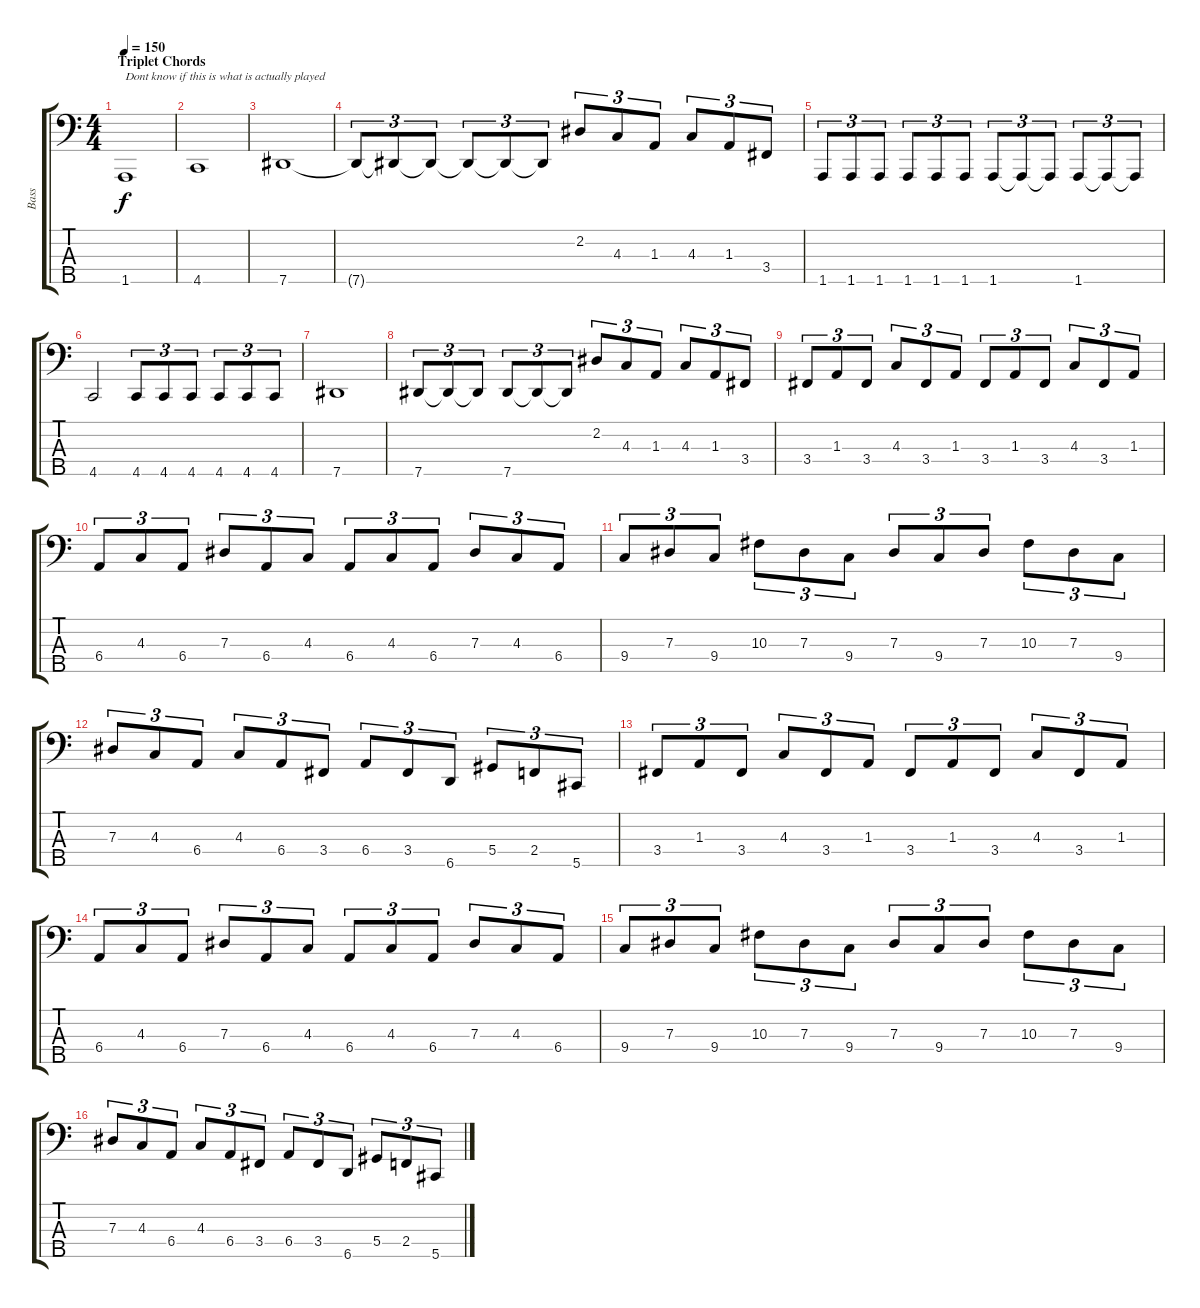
\track ("Bass" "Bass") {instrument electricbasspick}
\staff {score tabs}
\tuning (Gb2 Db2 Ab1 Eb1 Ab0) {hide}
\ts (4 4)
\section ("" "Triplet Chords")
\tempo 150
\clef f4
\ks c
1.5.1{txt "Dont know if this is what is actually played" dy f} |
4.5.1 |
7.5.1 |
7.5{t}.8{tu (3 2)} 7.5{t}.8{tu (3 2)} 7.5{t}.8{tu (3 2)} 7.5{t}.8{tu (3 2)} 7.5{t}.8{tu (3 2)} 7.5{t}.8{tu (3 2)} 2.2.8{tu (3 2)} 4.3.8{tu (3 2)} 1.3.8{tu (3 2)} 4.3.8{tu (3 2)} 1.3.8{tu (3 2)} 3.4.8{tu (3 2)} |
1.5.8{tu (3 2)} 1.5.8{tu (3 2)} 1.5.8{tu (3 2)} 1.5.8{tu (3 2)} 1.5.8{tu (3 2)} 1.5.8{tu (3 2)} 1.5.8{tu (3 2)} 1.5{t}.8{tu (3 2)} 1.5{t}.8{tu (3 2)} 1.5.8{tu (3 2)} 1.5{t}.8{tu (3 2)} 1.5{t}.8{tu (3 2)} |
4.5.2 4.5.8{tu (3 2)} 4.5.8{tu (3 2)} 4.5.8{tu (3 2)} 4.5.8{tu (3 2)} 4.5.8{tu (3 2)} 4.5.8{tu (3 2)} |
7.5.1 |
7.5.8{tu (3 2)} 7.5{t}.8{tu (3 2)} 7.5{t}.8{tu (3 2)} 7.5.8{tu (3 2)} 7.5{t}.8{tu (3 2)} 7.5{t}.8{tu (3 2)} 2.2.8{tu (3 2)} 4.3.8{tu (3 2)} 1.3.8{tu (3 2)} 4.3.8{tu (3 2)} 1.3.8{tu (3 2)} 3.4.8{tu (3 2)} |
3.4.8{tu (3 2)} 1.3.8{tu (3 2)} 3.4.8{tu (3 2)} 4.3.8{tu (3 2)} 3.4.8{tu (3 2)} 1.3.8{tu (3 2)} 3.4.8{tu (3 2)} 1.3.8{tu (3 2)} 3.4.8{tu (3 2)} 4.3.8{tu (3 2)} 3.4.8{tu (3 2)} 1.3.8{tu (3 2)} |
6.4.8{tu (3 2)} 4.3.8{tu (3 2)} 6.4.8{tu (3 2)} 7.3.8{tu (3 2)} 6.4.8{tu (3 2)} 4.3.8{tu (3 2)} 6.4.8{tu (3 2)} 4.3.8{tu (3 2)} 6.4.8{tu (3 2)} 7.3.8{tu (3 2)} 4.3.8{tu (3 2)} 6.4.8{tu (3 2)} |
9.4.8{tu (3 2)} 7.3.8{tu (3 2)} 9.4.8{tu (3 2)} 10.3.8{tu (3 2)} 7.3.8{tu (3 2)} 9.4.8{tu (3 2)} 7.3.8{tu (3 2)} 9.4.8{tu (3 2)} 7.3.8{tu (3 2)} 10.3.8{tu (3 2)} 7.3.8{tu (3 2)} 9.4.8{tu (3 2)} |
7.3.8{tu (3 2)} 4.3.8{tu (3 2)} 6.4.8{tu (3 2)} 4.3.8{tu (3 2)} 6.4.8{tu (3 2)} 3.4.8{tu (3 2)} 6.4.8{tu (3 2)} 3.4.8{tu (3 2)} 6.5.8{tu (3 2)} 5.4.8{tu (3 2)} 2.4.8{tu (3 2)} 5.5.8{tu (3 2)} |
3.4.8{tu (3 2)} 1.3.8{tu (3 2)} 3.4.8{tu (3 2)} 4.3.8{tu (3 2)} 3.4.8{tu (3 2)} 1.3.8{tu (3 2)} 3.4.8{tu (3 2)} 1.3.8{tu (3 2)} 3.4.8{tu (3 2)} 4.3.8{tu (3 2)} 3.4.8{tu (3 2)} 1.3.8{tu (3 2)} |
6.4.8{tu (3 2)} 4.3.8{tu (3 2)} 6.4.8{tu (3 2)} 7.3.8{tu (3 2)} 6.4.8{tu (3 2)} 4.3.8{tu (3 2)} 6.4.8{tu (3 2)} 4.3.8{tu (3 2)} 6.4.8{tu (3 2)} 7.3.8{tu (3 2)} 4.3.8{tu (3 2)} 6.4.8{tu (3 2)} |
9.4.8{tu (3 2)} 7.3.8{tu (3 2)} 9.4.8{tu (3 2)} 10.3.8{tu (3 2)} 7.3.8{tu (3 2)} 9.4.8{tu (3 2)} 7.3.8{tu (3 2)} 9.4.8{tu (3 2)} 7.3.8{tu (3 2)} 10.3.8{tu (3 2)} 7.3.8{tu (3 2)} 9.4.8{tu (3 2)} |
7.3.8{tu (3 2)} 4.3.8{tu (3 2)} 6.4.8{tu (3 2)} 4.3.8{tu (3 2)} 6.4.8{tu (3 2)} 3.4.8{tu (3 2)} 6.4.8{tu (3 2)} 3.4.8{tu (3 2)} 6.5.8{tu (3 2)} 5.4.8{tu (3 2)} 2.4.8{tu (3 2)} 5.5.8{tu (3 2)}
